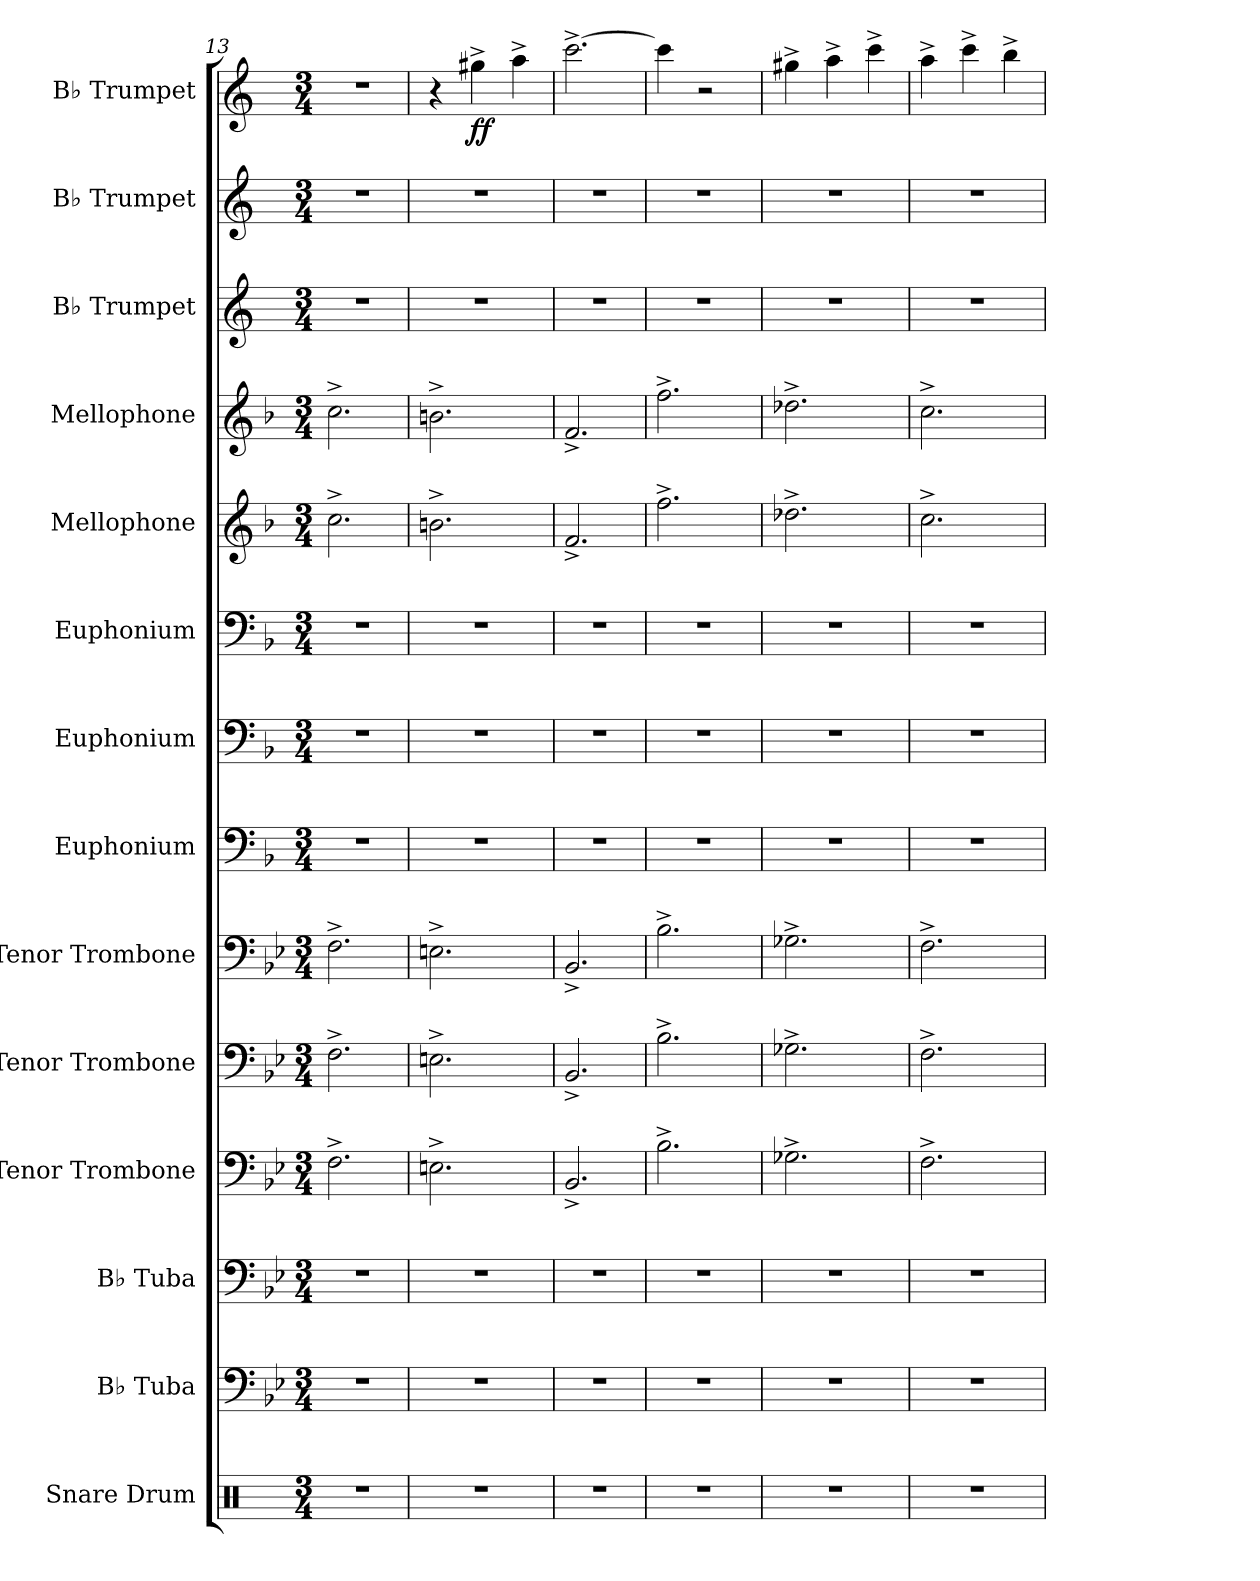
**kern	**kern	**kern	**kern	**kern	**kern	**kern	**kern	**kern	**kern	**kern	**kern	**kern	**kern	**dynam
*part14	*part13	*part12	*part11	*part10	*part9	*part8	*part7	*part6	*part5	*part4	*part3	*part2	*part1	*part1
*staff14	*staff13	*staff12	*staff11	*staff10	*staff9	*staff8	*staff7	*staff6	*staff5	*staff4	*staff3	*staff2	*staff1	*staff1
*I"Snare Drum	*I"B♭ Tuba	*I"B♭ Tuba	*I"Tenor Trombone	*I"Tenor Trombone	*I"Tenor Trombone	*I"Euphonium	*I"Euphonium	*I"Euphonium	*I"Mellophone	*I"Mellophone	*I"B♭ Trumpet	*I"B♭ Trumpet	*I"B♭ Trumpet	*
*I'SD	*I'B♭ Tu.	*I'B♭ Tu.	*I'T. Tbn.	*I'T. Tbn.	*I'T. Tbn.	*I'Euph.	*I'Euph.	*I'Euph.	*I'Mph.	*I'Mph.	*I'B♭ Tpt.	*I'B♭ Tpt.	*I'B♭ Tpt.	*
*clefX	*clefF4	*clefF4	*clefF4	*clefF4	*clefF4	*clefF4	*clefF4	*clefF4	*clefG2	*clefG2	*clefG2	*clefG2	*clefG2	*
*	*	*	*	*	*	*ITrd4c7	*ITrd4c7	*ITrd4c7	*ITrd4c7	*ITrd4c7	*ITrd1c2	*ITrd1c2	*ITrd1c2	*
*k[]	*k[b-e-]	*k[b-e-]	*k[b-e-]	*k[b-e-]	*k[b-e-]	*k[b-e-]	*k[b-e-]	*k[b-e-]	*k[b-e-]	*k[b-e-]	*k[b-e-]	*k[b-e-]	*k[b-e-]	*
*M3/4	*M3/4	*M3/4	*M3/4	*M3/4	*M3/4	*M3/4	*M3/4	*M3/4	*M3/4	*M3/4	*M3/4	*M3/4	*M3/4	*
=13	=13	=13	=13	=13	=13	=13	=13	=13	=13	=13	=13	=13	=13	=13
2.r	2.r	2.r	2.F^\	2.F^\	2.F^\	2.r	2.r	2.r	2.f^\	2.f^\	2.r	2.r	2.r	.
!!LO:PB:g=z
=14	=14	=14	=14	=14	=14	=14	=14	=14	=14	=14	=14	=14	=14	=14
2.r	2.r	2.r	2.En^\	2.En^\	2.En^\	2.r	2.r	2.r	2.en^\	2.en^\	2.r	2.r	4r	.
!	!	!	!	!	!	!	!	!	!	!	!	!	!	!LO:DY:b
.	.	.	.	.	.	.	.	.	.	.	.	.	4ff#X^\	ff
.	.	.	.	.	.	.	.	.	.	.	.	.	4gg^\	.
=15	=15	=15	=15	=15	=15	=15	=15	=15	=15	=15	=15	=15	=15	=15
2.r	2.r	2.r	2.BB-^/	2.BB-^/	2.BB-^/	2.r	2.r	2.r	2.B-^/	2.B-^/	2.r	2.r	[2.bb-^\	.
=16	=16	=16	=16	=16	=16	=16	=16	=16	=16	=16	=16	=16	=16	=16
2.r	2.r	2.r	2.B-^\	2.B-^\	2.B-^\	2.r	2.r	2.r	2.b-^\	2.b-^\	2.r	2.r	4bb-\]	.
.	.	.	.	.	.	.	.	.	.	.	.	.	2r	.
=17	=17	=17	=17	=17	=17	=17	=17	=17	=17	=17	=17	=17	=17	=17
2.r	2.r	2.r	2.G-X^\	2.G-X^\	2.G-X^\	2.r	2.r	2.r	2.g-X^\	2.g-X^\	2.r	2.r	4ff#X^\	.
.	.	.	.	.	.	.	.	.	.	.	.	.	4gg^\	.
.	.	.	.	.	.	.	.	.	.	.	.	.	4bb-^\	.
=18	=18	=18	=18	=18	=18	=18	=18	=18	=18	=18	=18	=18	=18	=18
2.r	2.r	2.r	2.F^\	2.F^\	2.F^\	2.r	2.r	2.r	2.f^\	2.f^\	2.r	2.r	4gg^\	.
.	.	.	.	.	.	.	.	.	.	.	.	.	4bb-^\	.
.	.	.	.	.	.	.	.	.	.	.	.	.	4aa^\	.
=	=	=	=	=	=	=	=	=	=	=	=	=	=	=
*-	*-	*-	*-	*-	*-	*-	*-	*-	*-	*-	*-	*-	*-	*-
